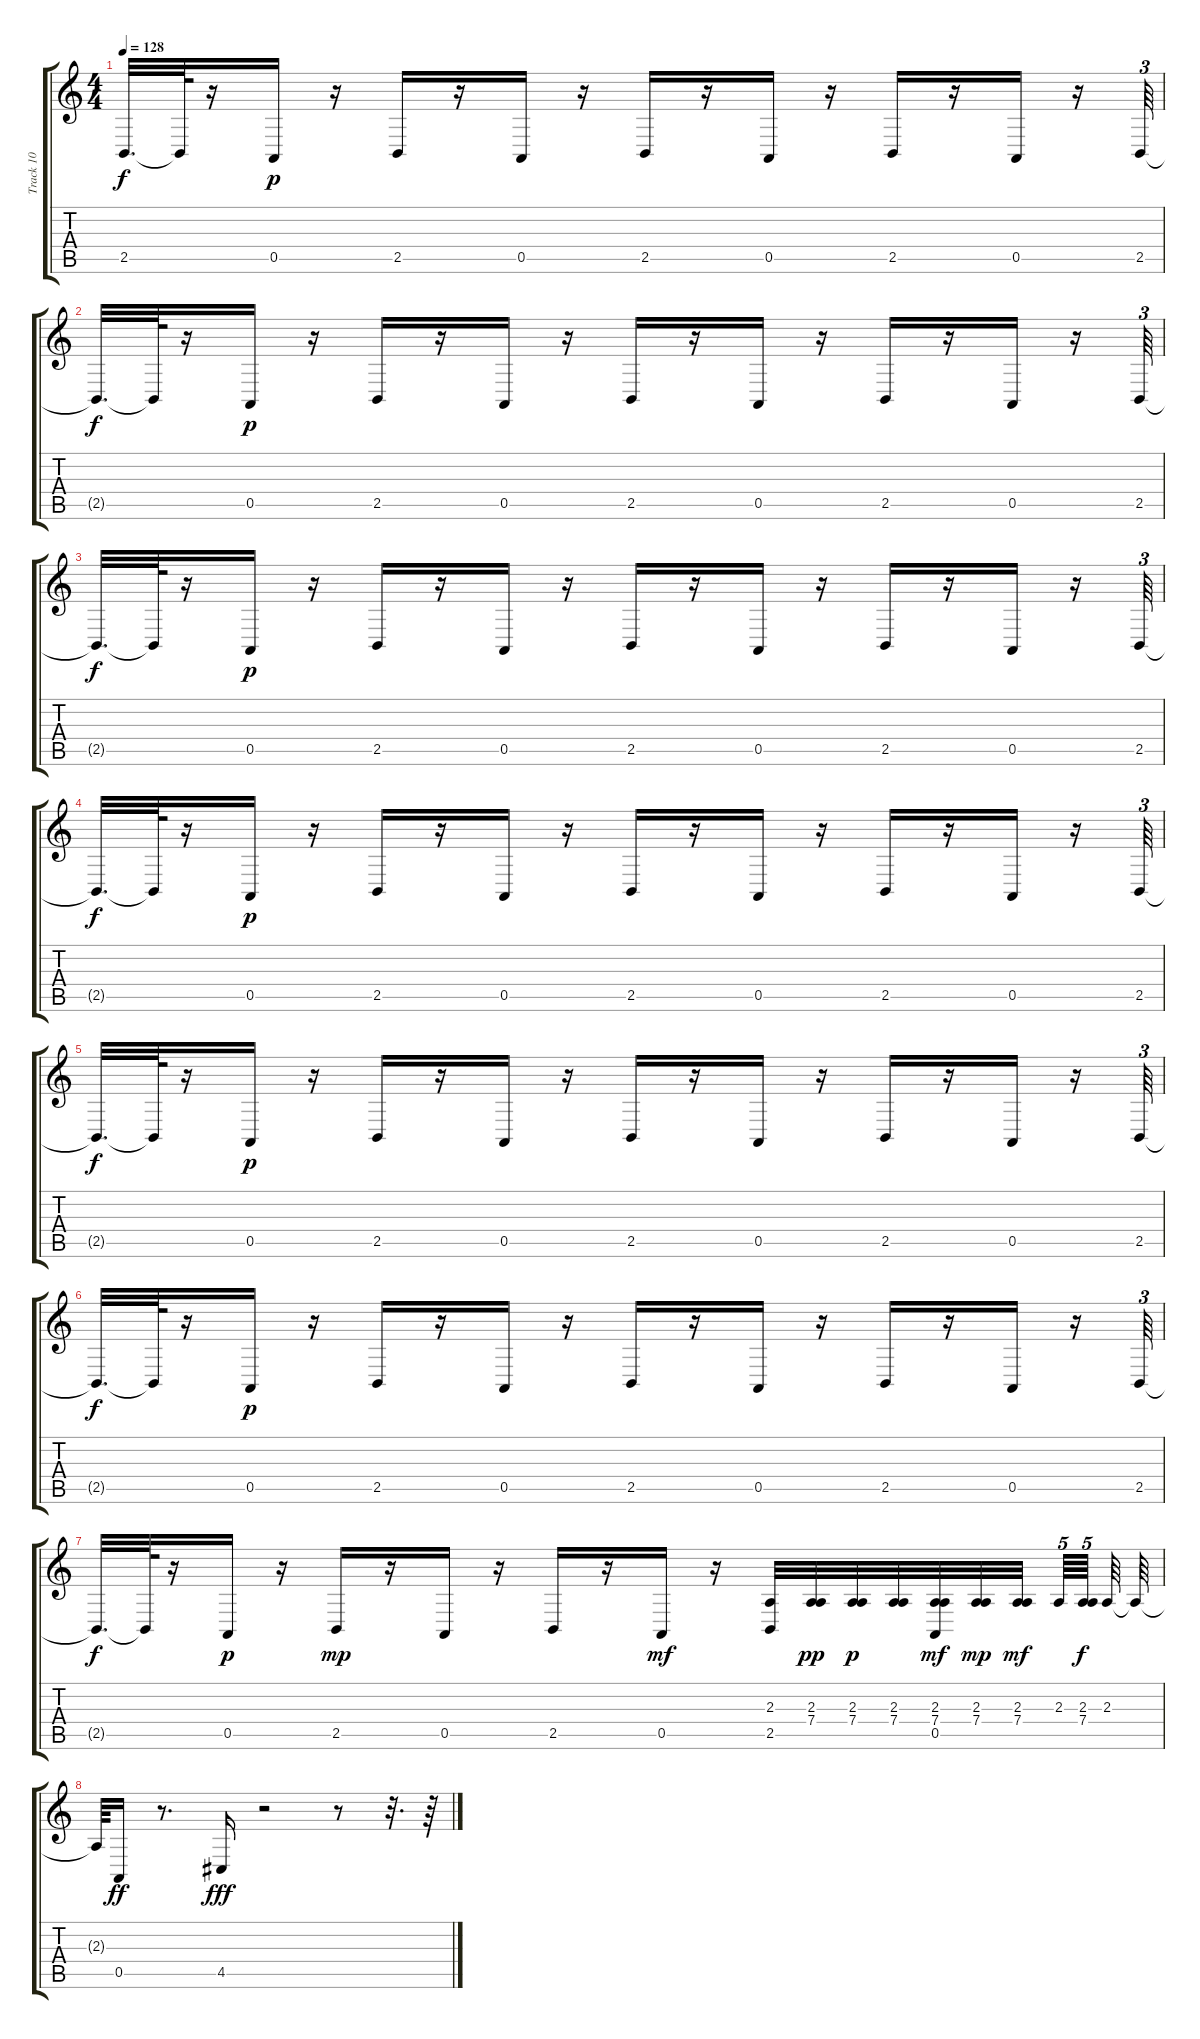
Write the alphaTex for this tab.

\track ("Track 10" "Track 10") {instrument stringensemble1}
\staff {score tabs}
\tuning (E4 B3 G3 D3 A2 E2) {hide}
\ts (4 4)
\tempo 128
\clef g2
\ks c
2.5{t}.32{d dy f} 2.5{t}.64 r.16 0.5.16{dy p} r.16 2.5.16 r.16 0.5.16 r.16 2.5.16 r.16 0.5.16 r.16 2.5.16 r.16 0.5.16 r.16 2.5.64{tu (3 2)} |
2.5{t}.32{d dy f} 2.5{t}.64 r.16 0.5.16{dy p} r.16 2.5.16 r.16 0.5.16 r.16 2.5.16 r.16 0.5.16 r.16 2.5.16 r.16 0.5.16 r.16 2.5.64{tu (3 2)} |
2.5{t}.32{d dy f} 2.5{t}.64 r.16 0.5.16{dy p} r.16 2.5.16 r.16 0.5.16 r.16 2.5.16 r.16 0.5.16 r.16 2.5.16 r.16 0.5.16 r.16 2.5.64{tu (3 2)} |
2.5{t}.32{d dy f} 2.5{t}.64 r.16 0.5.16{dy p} r.16 2.5.16 r.16 0.5.16 r.16 2.5.16 r.16 0.5.16 r.16 2.5.16 r.16 0.5.16 r.16 2.5.64{tu (3 2)} |
2.5{t}.32{d dy f} 2.5{t}.64 r.16 0.5.16{dy p} r.16 2.5.16 r.16 0.5.16 r.16 2.5.16 r.16 0.5.16 r.16 2.5.16 r.16 0.5.16 r.16 2.5.64{tu (3 2)} |
2.5{t}.32{d dy f} 2.5{t}.64 r.16 0.5.16{dy p} r.16 2.5.16 r.16 0.5.16 r.16 2.5.16 r.16 0.5.16 r.16 2.5.16 r.16 0.5.16 r.16 2.5.64{tu (3 2)} |
2.5{t}.32{d dy f} 2.5{t}.64 r.16 0.5.16{dy p} r.16 2.5.16{dy mp} r.16 0.5.16 r.16 2.5.16 r.16 0.5.16{dy mf} r.16 (2.3 2.5).32 (2.3 7.4).32{dy pp} (2.3 7.4).32{dy p} (2.3 7.4).32 (2.3 7.4 0.5).32{dy mf} (2.3 7.4).32{dy mp} (2.3 7.4).32{dy mf beam splitsecondary} 2.3.64{tu (5 4)} (2.3 7.4).64{tu (5 4) dy f beam splitsecondary} 2.3.64 2.3{t}.64 |
2.3{t}.64 0.5.16{dy ff} r.8{d} 4.5.16{dy fff} r.2 r.8 r.32{d} r.64
